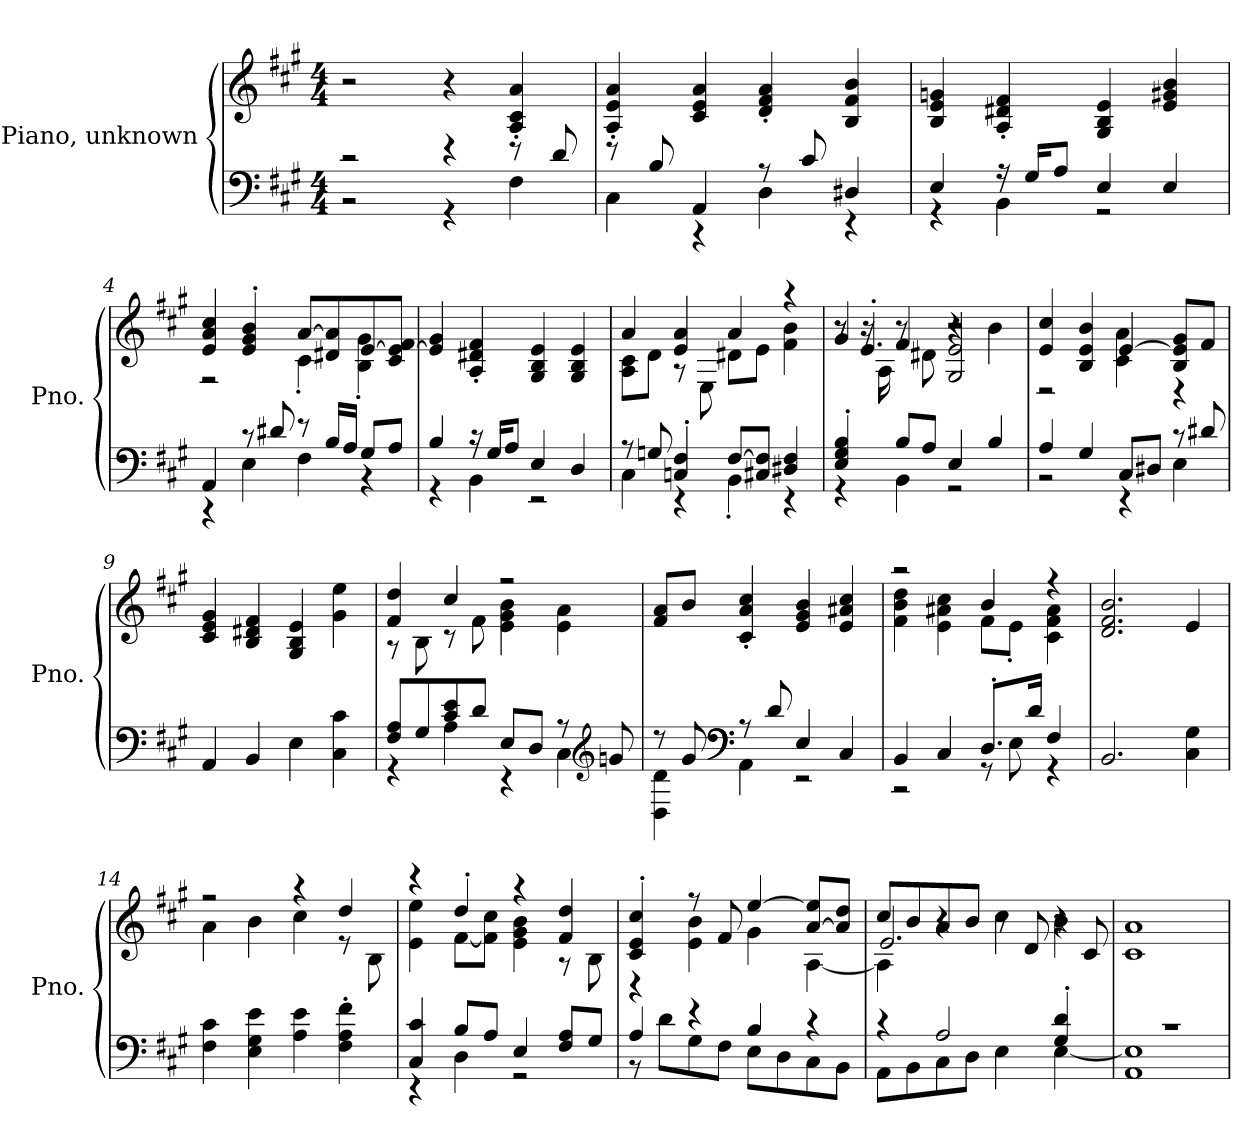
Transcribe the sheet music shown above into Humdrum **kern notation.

**kern	**kern
*part1	*part1
*staff2	*staff1
*I"Piano, unknown	*
*I'Pno.	*
*clefF4	*clefG2
*k[f#c#g#]	*k[f#c#g#]
*M4/4	*M4/4
*MM120	*MM120
=1	=1
*^	*
2r	2r	2r
4r	4r	4r
8r	4F#\	4A/' 4c#/' 4a/'
8d/	.	.
=2	=2	=2
8r	4C#\	4A/' 4e/' 4a/'
8B/	.	.
4AA/	4r	4c#/ 4e/ 4a/
8r	4D\	4d/' 4f#/' 4a/'
8c#/	.	.
4D#X/	4r	4B/ 4f#/ 4b/
=3	=3	=3
4E/	4r	4B/ 4e/ 4gn/
16r	4BB\	4A/' 4d#X/' 4f#/'
16G#/KL	.	.
8A/J	.	.
4E/	2r	4G#/ 4B/ 4e/
4E/	.	4e/ 4g#X/ 4b/
=4	=4	=4
*	*	*^
4AA/	4r	4e/ 4a/ 4cc#/	2r
8r	4E\	4e/' 4g#/' 4b/'	.
8d#X/	.	.	.
8r	4F#\	[8a/L	4c#'\
16B/LL	.	8d#X/ 8a/]	.
16A/JJ	.	.	.
8G#/L	4r	[8e/	4B\' 4g#\'
8A/J	.	8c#/ 8e/_ 8f#/J	.
*	*	*v	*v
=5	=5	=5
4B/	4r	4e/] 4g#/
16r	4BB\	4A/' 4d#X/' 4f#/'
16G#/KL	.	.
8A/J	.	.
4E/	2r	4G#/ 4B/ 4e/
4D/	.	4G#/ 4B/ 4e/
!!LO:LB:g=z
=6	=6	=6
*	*	*^
8r	4C#\	4a/	8A\ 8c#\L
8Gn/	.	.	8d\J
4Cn/' 4F#/'	4r	4e/ 4a/	8r
.	.	.	8E\
[8F#/L	4BB'\	4a/	8d#X\L
8C#X/ 8F#/]J	.	.	8e\J
4D#X/ 4F#/	4r	4r	4f#\ 4b\
=7	=7	=7	=7
*	*	*	*^
4E/' 4G#/' 4B/'	4r	4g#/	8r	8r
.	.	.	16r	4.e'/
.	.	.	16A\	.
8B/L	4BB\	4f#/	8r	.
8A/J	.	.	8d#X\	.
4E/	2r	2r	4r	2G#/ 2e/
4B/	.	.	4b\	.
*	*	*	*v	*v
=8	=8	=8	=8
4A/	2r	4e/ 4cc#/	2r
4G#/	.	4B/ 4e/ 4b/	.
8C#/L	4r	[4e/	4c#\ 4a\
8D#X/J	.	.	.
8r	4E\	8B/ 8e/] 8g#/L	4r
8d#X/	.	8f#/J	.
*v	*v	*	*
*	*v	*v
=9	=9
4AA/	4c#/ 4e/ 4g#/
4BB/	4B/ 4d#X/ 4f#/
4E\	4G#/ 4B/ 4e/
4C#\ 4c#\	4g#\ 4ee\
!!LO:LB:g=z
=10	=10
*^	*^
8F#/ 8A/L	4r	4f#/ 4dd/	8r
8G#/	.	.	8B\
8c#/ 8e/	4A\	4cc#/	8r
8d/J	.	.	8f#\
8E/L	4r	2r	4e\ 4g#\ 4b\
8D/J	.	.	.
8r	4C#\	.	4e\ 4a\
*clefG2	*	*	*
8gn/	.	.	.
*	*	*v	*v
=11	=11	=11
8r	4D\ 4d\	8f#/ 8a/L
8g#/	.	8b/J
*clefF4	*	*
8r	4AA\	4c#/' 4a/' 4cc#/'
8d/	.	.
4E/	2r	4e/ 4g#/ 4b/
4C#/	.	4e/ 4a#X/ 4cc#/
=12	=12	=12
*	*	*^
4BB/	2r	2r	4f#\ 4b\ 4dd\
4C#/	.	.	4e\ 4a#X\ 4cc#\
8.D'/L	8r	4b/	8f#\L
.	8E\	.	8e'\J
16d/Jk	.	.	.
4F#/	4r	4r	4c#\ 4f#\ 4a#\
*v	*v	*	*
*	*v	*v
=13	=13
2.BB/	2.d/ 2.f#/ 2.b/
4C#\ 4G#\	4e/
=14	=14
*	*^
4F#\ 4c#\	2r	4a\
4E\ 4G#\ 4e\	.	4b\
4A\ 4e\	4r	4cc#\
4F#\' 4A\' 4f#\'	4dd/	8r
.	.	8B\
!!LO:LB:g=z	!!
=15	=15	=15
*^	*	*
4C#/ 4c#/	4r	4r	4e\ 4ee\
8B/L	4D\	4dd'/	[8f#\L
8A/J	.	.	8f#\] 8cc#\J
4E/	2r	4r	4e\ 4g#\ 4b\
8F#/ 8A/L	.	4f#/ 4dd/	8r
8G#/J	.	.	8B\
=16	=16	=16	=16
4A/	8r	4c#/' 4e/' 4cc#/'	4r
.	8d\L	.	.
4r	8G#\	8r	4e\ 4b\
.	8F#\J	8f#/	.
4B/	8E\L	[4ee/	4g#\
.	8D\	.	.
4r	8C#\	[8a/ 8ee/]L	[4A\
.	8BB\J	8a/] 8dd/J	.
=17	=17	=17	=17
*	*	*	*^
4r	8AA\L	8cc#/L	4A\]	2.e/
.	8BB\	8b/	.	.
2A/	8C#\	8a/	4r	.
.	8D\J	8b/J	.	.
.	4E\	8r	4cc#\	.
.	.	8d/	.	.
4G#/' 4d/'	[4E\	8r	4b\	4r
.	.	8c#/	.	.
*	*	*v	*v	*v
=18	=18	=18
1r	1AA 1E]	1c# 1a
*v	*v	*
=	=
*-	*-
